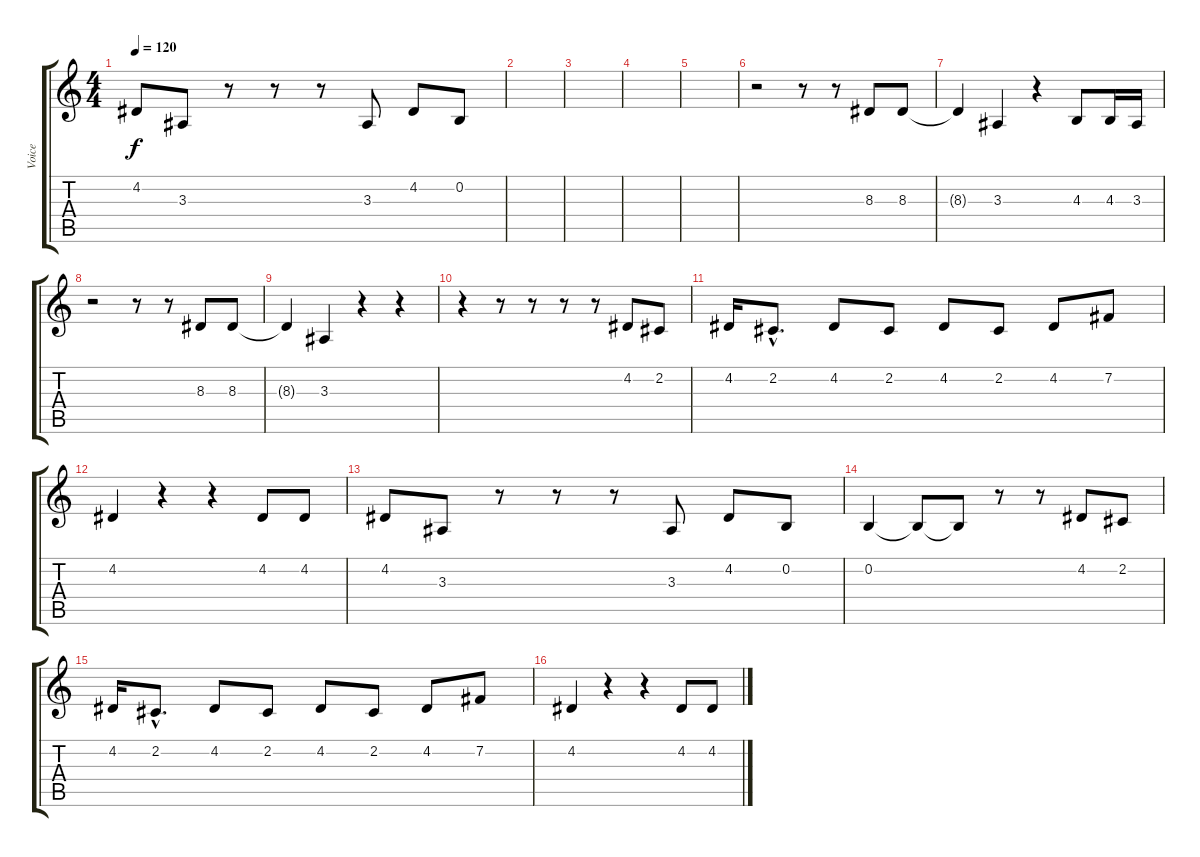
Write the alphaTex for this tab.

\track ("Voice" "Voice") {instrument clarinet}
\staff {score tabs}
\tuning (E4 B3 G3 D3 A2 E2) {hide}
\ts (4 4)
\tempo 120
\clef g2
\ks c
4.2.8{dy f} 3.3.8 r.8 r.8 r.8 3.3.8 4.2.8 0.2.8 |
|
|
|
|
r.2 r.8 r.8 8.3.8 8.3.8 |
8.3{t}.4 3.3.4 r.4 4.3.8 4.3.16 3.3.16 |
r.2 r.8 r.8 8.3.8 8.3.8 |
8.3{t}.4 3.3.4 r.4 r.4 |
r.4 r.8 r.8 r.8 r.8 4.2.8 2.2.8 |
4.2.16 2.2{hac}.8{d} 4.2.8 2.2.8 4.2.8 2.2.8 4.2.8 7.2.8 |
4.2.4 r.4 r.4 4.2.8 4.2.8 |
4.2.8 3.3.8 r.8 r.8 r.8 3.3.8 4.2.8 0.2.8 |
0.2.4 0.2{t}.8 0.2{t}.8 r.8 r.8 4.2.8 2.2.8 |
4.2.16 2.2{hac}.8{d} 4.2.8 2.2.8 4.2.8 2.2.8 4.2.8 7.2.8 |
4.2.4 r.4 r.4 4.2.8 4.2.8
